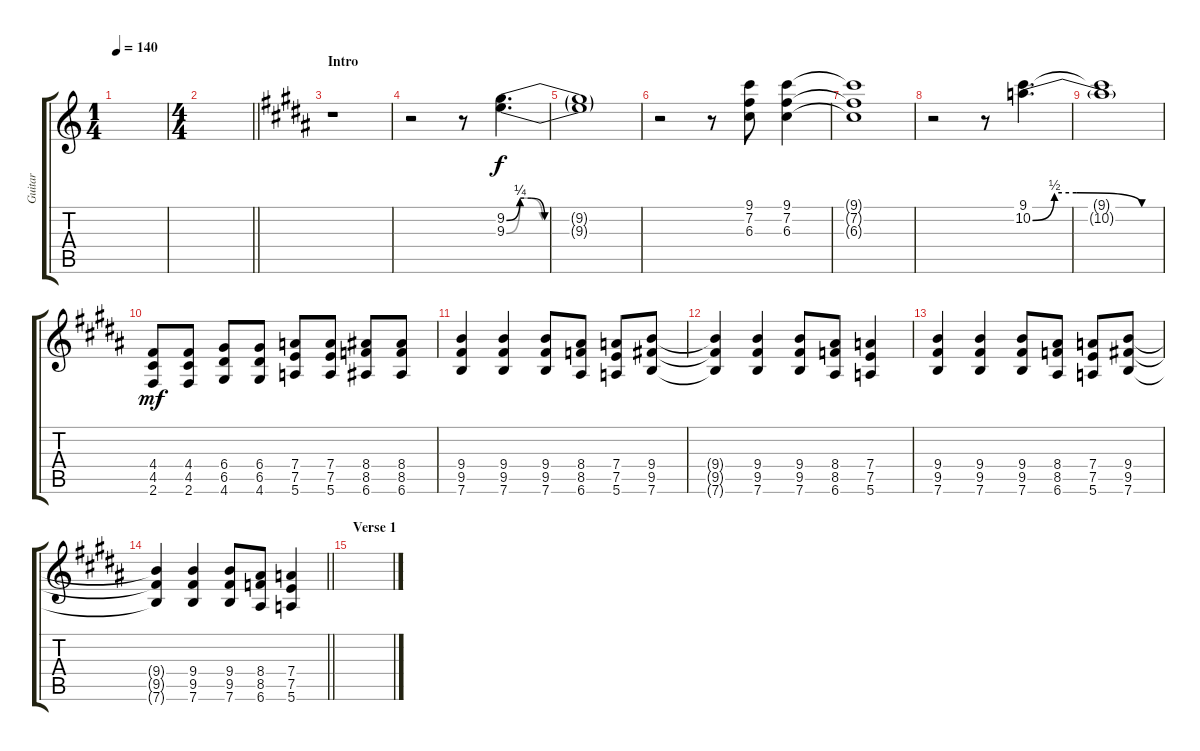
\track ("Guitar" "Guitar") {instrument overdrivenguitar}
\staff {score tabs}
\tuning (E4 B3 G3 D3 A2 E2) {hide}
\ts (1 4)
\tempo 140
\clef g2
\ks c
|
\ts (4 4)
\barLineRight lightlight
|
\section ("" "Intro")
\ks b
r.1 |
r.2 r.8 (9.2{be (custom 0 0 6 1 11 1 17 0 60 0)} 9.3{be (custom 0 0 6 1 9 1 16 0 30 0 60 0)}).4{d volume 7} |
(9.2{t} 9.3{t}).1 |
r.2 r.8 (9.1 7.2 6.3).8{volume 13} (9.1 7.2 6.3).4{volume 7} |
(9.1{t} 7.2{t} 6.3{t}).1 |
r.2 r.8{volume 13} (9.1 10.2{be (custom 0 0 10 2 20 2 50 0 60 0)}).4{d volume 4} |
(9.1{t} 10.2{t}).1 |
(4.4 4.5 2.6).8{dy mf volume 13} (4.4 4.5 2.6).8 (6.4 6.5 4.6).8 (6.4 6.5 4.6).8 (7.4 7.5 5.6).8 (7.4 7.5 5.6).8 (8.4 8.5 6.6).8 (8.4 8.5 6.6).8 |
(9.4 9.5 7.6).4 (9.4 9.5 7.6).4 (9.4 9.5 7.6).8 (8.4 8.5 6.6).8 (7.4 7.5 5.6).8 (9.4 9.5 7.6).8 |
(9.4{t} 9.5{t} 7.6{t}).4 (9.4 9.5 7.6).4 (9.4 9.5 7.6).8 (8.4 8.5 6.6).8 (7.4 7.5 5.6).4 |
(9.4 9.5 7.6).4 (9.4 9.5 7.6).4 (9.4 9.5 7.6).8 (8.4 8.5 6.6).8 (7.4 7.5 5.6).8 (9.4 9.5 7.6).8 |
\barLineRight lightlight
(9.4{t} 9.5{t} 7.6{t}).4 (9.4 9.5 7.6).4 (9.4 9.5 7.6).8 (8.4 8.5 6.6).8 (7.4 7.5 5.6).4 |
\section ("" "Verse 1")
